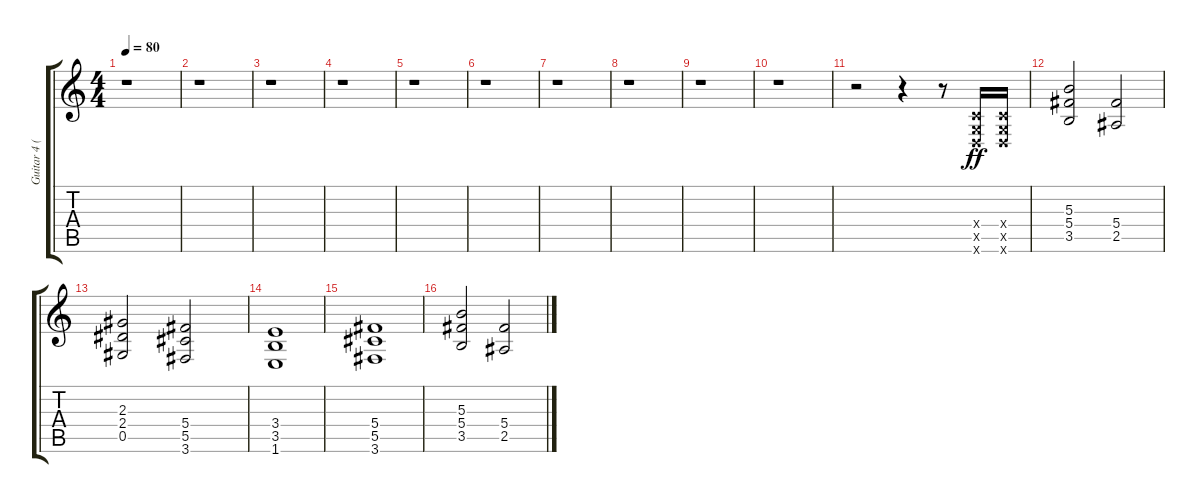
\track ("Guitar 4 (Izzy)" "Guitar 4 (") {instrument overdrivenguitar}
\staff {score tabs}
\tuning (Eb4 Bb3 Gb3 Db3 Ab2 Eb2) {hide}
\ts (4 4)
\tempo 80
\clef g2
\ks c
r.1{dy f} |
r.1 |
r.1 |
r.1 |
r.1 |
r.1 |
r.1 |
r.1 |
r.1 |
r.1 |
r.2 r.4 r.8 (-1.4{x} -1.5{x} -1.6{x}).16{dy ff} (-1.4{x} -1.5{x} -1.6{x}).16 |
(5.3 5.4 3.5).2 (5.4 2.5).2 |
(2.3 2.4 0.5).2 (5.4 5.5 3.6).2 |
(3.4 3.5 1.6).1 |
(5.4 5.5 3.6).1 |
(5.3 5.4 3.5).2 (5.4 2.5).2
